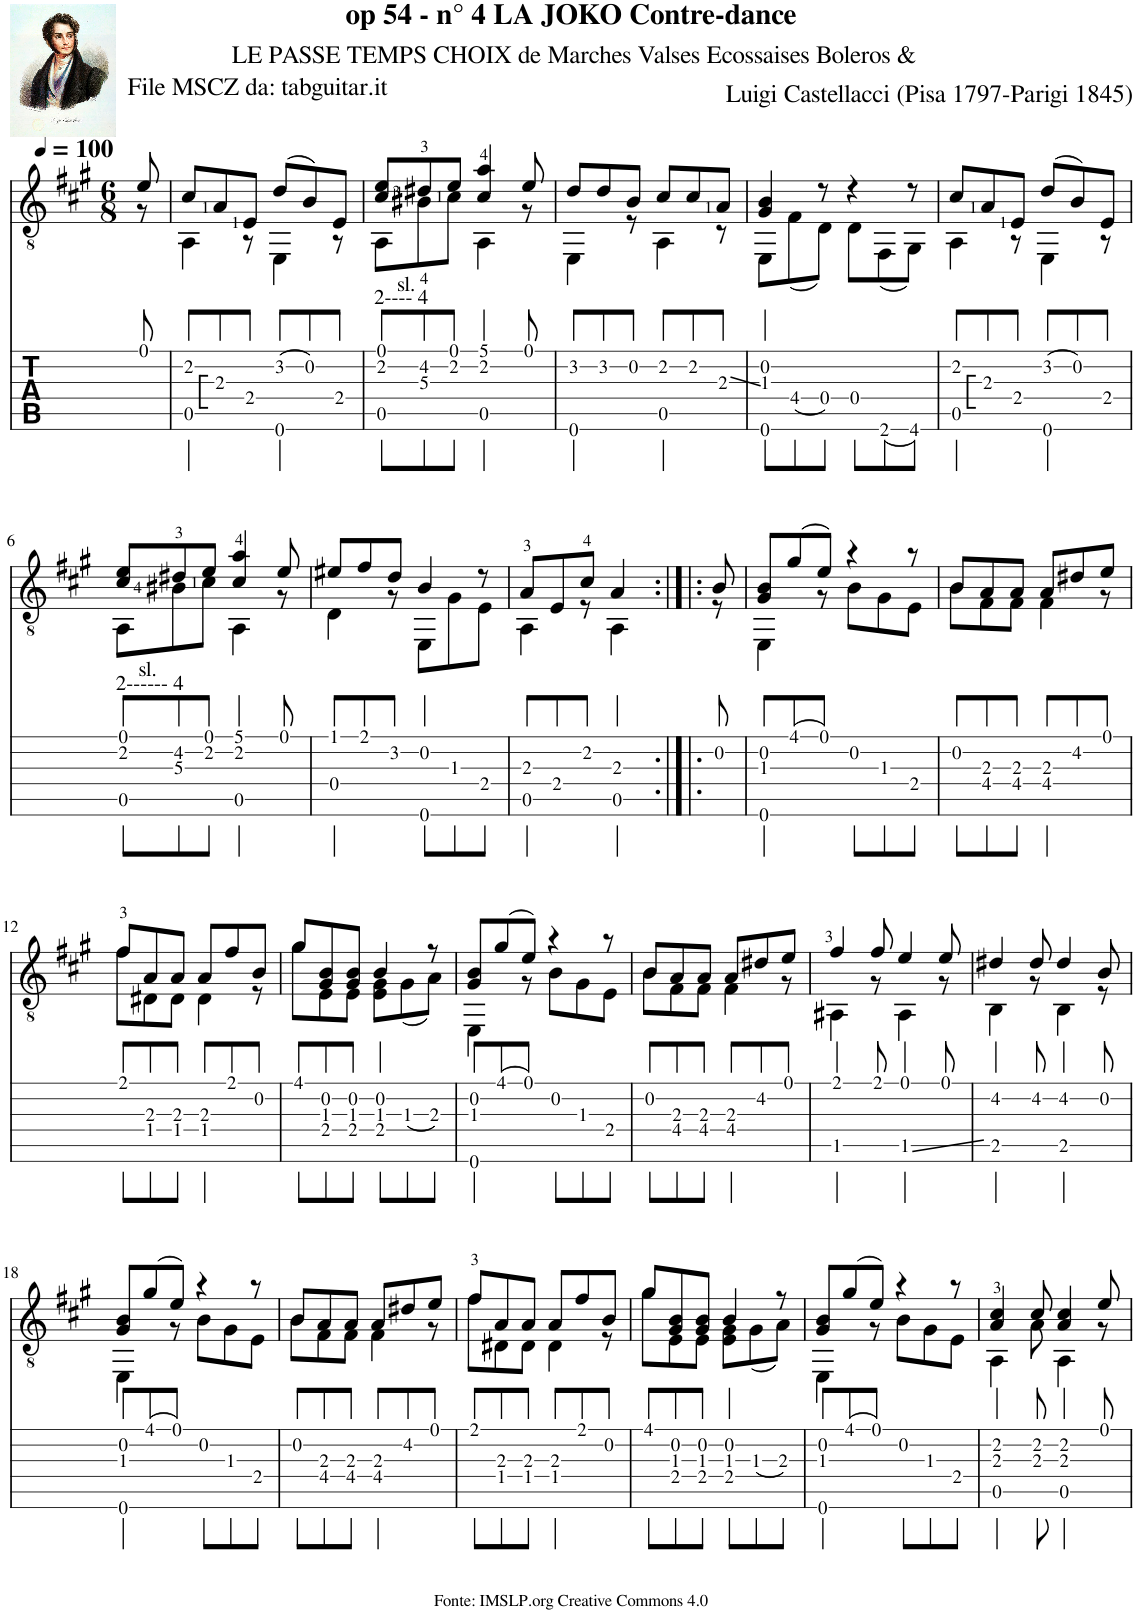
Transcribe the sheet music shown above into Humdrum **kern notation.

**kern	**kern
*part2	*part1
*staff2	*staff1
*I"Chitarra classica (Intavolatura)	*I"Classical Guitar
*stria6	*
*	*clefGv2
*k[f#c#g#]	*k[f#c#g#]
*M6/8	*M6/8
*MM100	*MM100
=	=
*^	*^
8e/	8r	8e/	8r
=1	=1	=1	=1
8c#/L	4AA\	8c#/L	4AA\
8A/	.	8A/	.
8E/J	8r	8E/J	8r
(8d/L	4EE\	(8d/L	4EE\
8B/)	.	8B/)	.
8E/J	8r	8E/J	8r
=2	=2	=2	=2
!LO:TX:a:t=2---- 4	!	!	!
!LO:TX:a:t=sl.	!	!	!
8c#/ 8e/L	8AA\L	8c#/ 8e/L	8AA\L
8d#X/	8B#\	8d#X/	8B#X\
8e/J	8c#\J	8e/J	8c#\J
4c#/ 4a/	4AA\	4c#/ 4a/	4AA\
8e/	8r	8e/	8r
=3	=3	=3	=3
8d/L	4EE\	8d/L	4EE\
8d/	.	8d/	.
8B/J	8r	8B/J	8r
8c#/L	4AA\	8c#/L	4AA\
8c#/	.	8c#/	.
8A/J	8r	8A/J	8r
=4	=4	=4	=4
4G#/ 4B/	8EE\L	4G#/ 4B/	8EE\L
.	(8F#\	.	(8F#\
8r	8D\J)	8r	8D\J)
4r	8D\L	4r	8D\L
.	(8FF#\	.	(8FF#\
8r	8GG#\J)	8r	8GG#\J)
=5	=5	=5	=5
8c#/L	4AA\	8c#/L	4AA\
8A/	.	8A/	.
8E/J	8r	8E/J	8r
(8d/L	4EE\	(8d/L	4EE\
8B/)	.	8B/)	.
8E/J	8r	8E/J	8r
!!LO:LB:g=z	!!
=6	=6	=6	=6
!LO:TX:a:t=2------ 4	!	!	!
!LO:TX:a:t=sl.	!	!	!
8c#/ 8e/L	8AA\L	8c#/ 8e/L	8AA\L
8d#X/	8B#\	8d#X/	8B#X\
8e/J	8c#\J	8e/J	8c#\J
4c#/ 4a/	4AA\	4c#/ 4a/	4AA\
8e/	8r	8e/	8r
=7	=7	=7	=7
8e#X/L	4D\	8e#X/L	4D\
8f#/	.	8f#/	.
8d/J	8r	8d/J	8r
4B/	8EE\L	4B/	8EE\L
.	8G#\	.	8G#\
8r	8E\J	8r	8E\J
=8	=8	=8	=8
8A/L	4AA\	8A/L	4AA\
8E/	.	8E/	.
8c#/J	8r	8c#/J	8r
4A/	4AA\	4A/	4AA\
=9:|!|:	=9:|!|:	=9:|!|:	=9:|!|:
8B/	8r	8B/	8r
=10	=10	=10	=10
8G#/ 8B/L	4EE\	8G#/ 8B/L	4EE\
(8g#/	.	(8g#/	.
8e/J)	8r	8e/J)	8r
4r	8B\L	4r	8B\L
.	8G#\	.	8G#\
8r	8E\J	8r	8E\J
=11	=11	=11	=11
8B/L	8B\L	8B/L	8B\L
8A/	8F#\	8A/	8F#\
8A/J	8F#\J	8A/J	8F#\J
8A/L	4F#\	8A/L	4F#\
8d#X/	.	8d#X/	.
8e/J	8r	8e/J	8r
!!LO:LB:g=z	!!
=12	=12	=12	=12
8f#/L	8f#\L	8f#/L	8f#\L
8A/	8D#X\	8A/	8D#X\
8A/J	8D#\J	8A/J	8D#\J
8A/L	4D#\	8A/L	4D#\
8f#/	.	8f#/	.
8B/J	8r	8B/J	8r
=13	=13	=13	=13
8g#/L	8g#\L	8g#/L	8g#\L
8G#/ 8B/	8E\	8G#/ 8B/	8E\
8G#/ 8B/J	8E\J	8G#/ 8B/J	8E\J
4B/	8E\ 8G#\L	4B/	8E\ 8G#\L
.	(8G#\	.	(8G#\
8r	8A\J)	8r	8A\J)
=14	=14	=14	=14
8G#/ 8B/L	4EE\	8G#/ 8B/L	4EE\
(8g#/	.	(8g#/	.
8e/J)	8r	8e/J)	8r
4r	8B\L	4r	8B\L
.	8G#\	.	8G#\
8r	8E\J	8r	8E\J
=15	=15	=15	=15
8B/L	8B\L	8B/L	8B\L
8A/	8F#\	8A/	8F#\
8A/J	8F#\J	8A/J	8F#\J
8A/L	4F#\	8A/L	4F#\
8d#X/	.	8d#X/	.
8e/J	8r	8e/J	8r
=16	=16	=16	=16
4f#/	4AA#X\	4f#/	4AA#X\
8f#/	8r	8f#/	8r
4e/	4AA#\	4e/	4AA#\
8e/	8r	8e/	8r
=17	=17	=17	=17
4d#X/	4BB\	4d#X/	4BB\
8d#/	8r	8d#/	8r
4d#/	4BB\	4d#/	4BB\
8B/	8r	8B/	8r
!!LO:LB:g=z	!!
=18	=18	=18	=18
8G#/ 8B/L	4EE\	8G#/ 8B/L	4EE\
(8g#/	.	(8g#/	.
8e/J)	8r	8e/J)	8r
4r	8B\L	4r	8B\L
.	8G#\	.	8G#\
8r	8E\J	8r	8E\J
=19	=19	=19	=19
8B/L	8B\L	8B/L	8B\L
8A/	8F#\	8A/	8F#\
8A/J	8F#\J	8A/J	8F#\J
8A/L	4F#\	8A/L	4F#\
8d#X/	.	8d#X/	.
8e/J	8r	8e/J	8r
=20	=20	=20	=20
8f#/L	8f#\L	8f#/L	8f#\L
8A/	8D#X\	8A/	8D#X\
8A/J	8D#\J	8A/J	8D#\J
8A/L	4D#\	8A/L	4D#\
8f#/	.	8f#/	.
8B/J	8r	8B/J	8r
=21	=21	=21	=21
8g#/L	8g#\L	8g#/L	8g#\L
8G#/ 8B/	8E\	8G#/ 8B/	8E\
8G#/ 8B/J	8E\J	8G#/ 8B/J	8E\J
4B/	8E\ 8G#\L	4B/	8E\ 8G#\L
.	(8G#\	.	(8G#\
8r	8A\J)	8r	8A\J)
=22	=22	=22	=22
8G#/ 8B/L	4EE\	8G#/ 8B/L	4EE\
(8g#/	.	(8g#/	.
8e/J)	8r	8e/J)	8r
4r	8B\L	4r	8B\L
.	8G#\	.	8G#\
8r	8E\J	8r	8E\J
=23	=23	=23	=23
4A/ 4c#/	4AA\	4A/ 4c#/	4AA\
8c#/	8A\	8c#/	8A\
4A/ 4c#/	4AA\	4A/ 4c#/	4AA\
8e/	8r	8e/	8r
*v	*v	*	*
*	*v	*v
=	=
*-	*-
